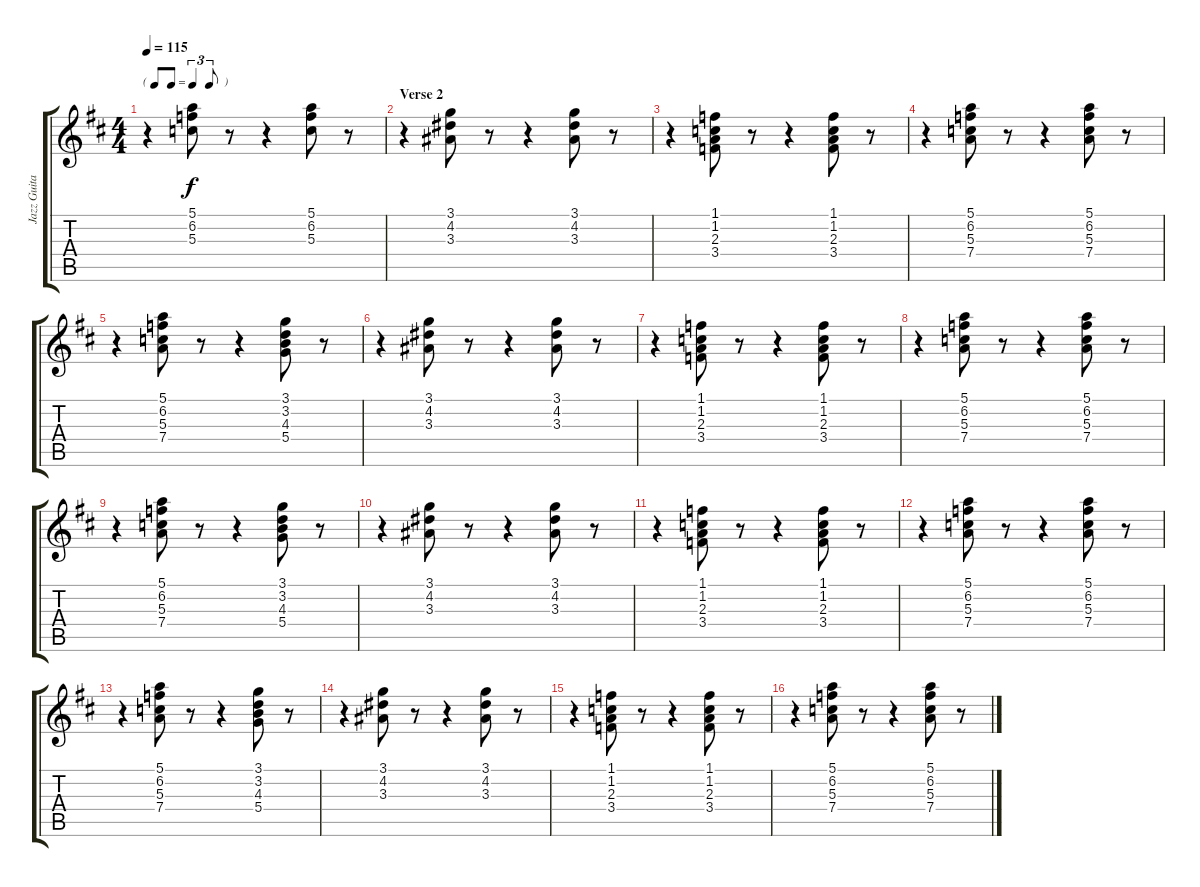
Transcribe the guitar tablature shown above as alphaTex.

\track ("Jazz Guitar" "Jazz Guita") {instrument electricguitarjazz}
\staff {score tabs}
\tuning (E4 B3 G3 D3 A2 E2) {hide}
\ts (4 4)
\tf triplet8th
\tempo 115
\clef g2
\ks d
r.4{dy f} (5.1 6.2 5.3).8 r.8 r.4 (5.1 6.2 5.3).8 r.8 |
\section ("" "Verse 2")
r.4 (3.1 4.2 3.3).8 r.8 r.4 (3.1 4.2 3.3).8 r.8 |
r.4 (1.1 1.2 2.3 3.4).8 r.8 r.4 (1.1 1.2 2.3 3.4).8 r.8 |
r.4 (5.1 6.2 5.3 7.4).8 r.8 r.4 (5.1 6.2 5.3 7.4).8 r.8 |
r.4 (5.1 6.2 5.3 7.4).8 r.8 r.4 (3.1 3.2 4.3 5.4).8 r.8 |
r.4 (3.1 4.2 3.3).8 r.8 r.4 (3.1 4.2 3.3).8 r.8 |
r.4 (1.1 1.2 2.3 3.4).8 r.8 r.4 (1.1 1.2 2.3 3.4).8 r.8 |
r.4 (5.1 6.2 5.3 7.4).8 r.8 r.4 (5.1 6.2 5.3 7.4).8 r.8 |
r.4 (5.1 6.2 5.3 7.4).8 r.8 r.4 (3.1 3.2 4.3 5.4).8 r.8 |
r.4 (3.1 4.2 3.3).8 r.8 r.4 (3.1 4.2 3.3).8 r.8 |
r.4 (1.1 1.2 2.3 3.4).8 r.8 r.4 (1.1 1.2 2.3 3.4).8 r.8 |
r.4 (5.1 6.2 5.3 7.4).8 r.8 r.4 (5.1 6.2 5.3 7.4).8 r.8 |
r.4 (5.1 6.2 5.3 7.4).8 r.8 r.4 (3.1 3.2 4.3 5.4).8 r.8 |
r.4 (3.1 4.2 3.3).8 r.8 r.4 (3.1 4.2 3.3).8 r.8 |
r.4 (1.1 1.2 2.3 3.4).8 r.8 r.4 (1.1 1.2 2.3 3.4).8 r.8 |
r.4 (5.1 6.2 5.3 7.4).8 r.8 r.4 (5.1 6.2 5.3 7.4).8 r.8
